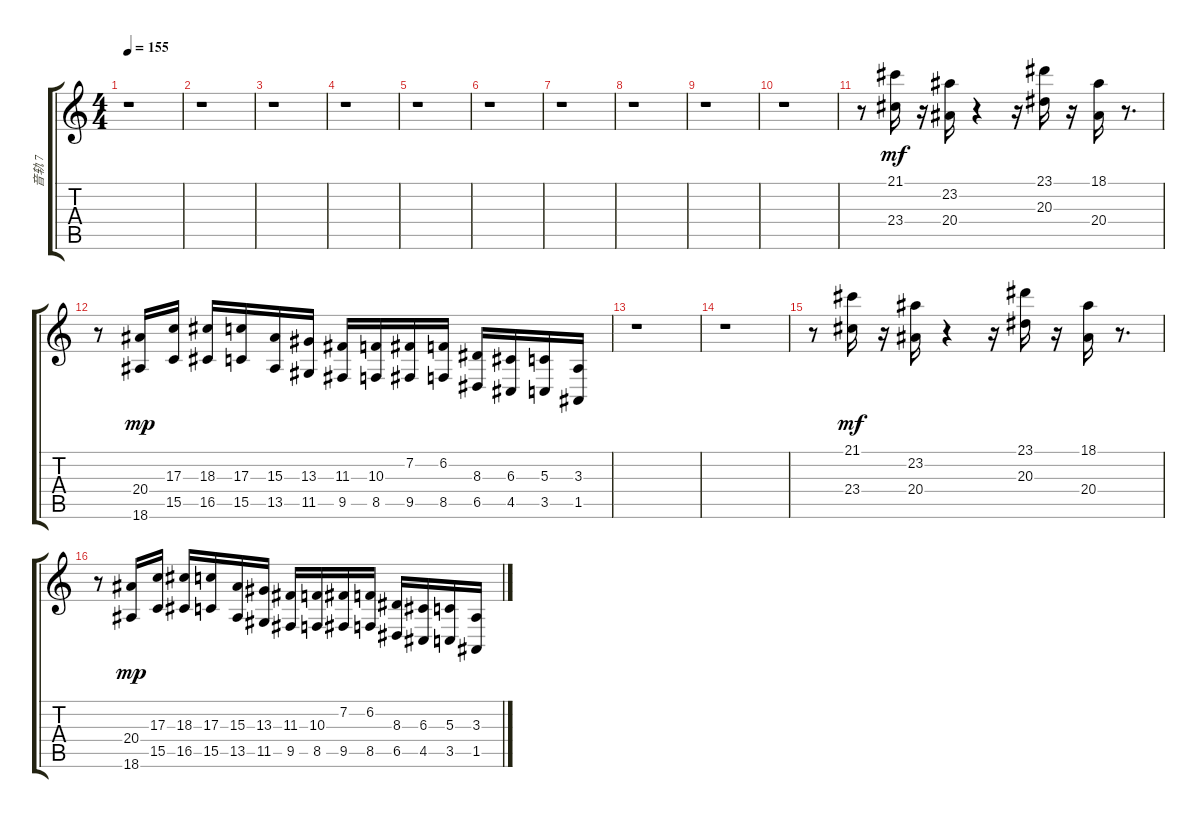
\track ("音轨 7" "音轨 7") {instrument synthbrass1}
\staff {score tabs}
\tuning (E4 B3 G3 D3 A2 E2) {hide}
\ts (4 4)
\tempo 155
\clef g2
\ks c
r.1{dy mf} |
r.1 |
r.1 |
r.1 |
r.1 |
r.1 |
r.1 |
r.1 |
r.1 |
r.1 |
r.8 (21.1 23.4).16 r.16 (23.2 20.4).16 r.4 r.16 (23.1 20.3).16 r.16 (18.1 20.4).16 r.8{d} |
r.8 (20.4 18.6).16{dy mp} (17.3 15.5).16 (18.3 16.5).16 (17.3 15.5).16 (15.3 13.5).16 (13.3 11.5).16 (11.3 9.5).16 (10.3 8.5).16 (7.2 9.5).16 (6.2 8.5).16 (8.3 6.5).16 (6.3 4.5).16 (5.3 3.5).16 (3.3 1.5).16 |
r.1 |
r.1 |
r.8 (21.1 23.4).16{dy mf} r.16 (23.2 20.4).16 r.4 r.16 (23.1 20.3).16 r.16 (18.1 20.4).16 r.8{d} |
r.8 (20.4 18.6).16{dy mp} (17.3 15.5).16 (18.3 16.5).16 (17.3 15.5).16 (15.3 13.5).16 (13.3 11.5).16 (11.3 9.5).16 (10.3 8.5).16 (7.2 9.5).16 (6.2 8.5).16 (8.3 6.5).16 (6.3 4.5).16 (5.3 3.5).16 (3.3 1.5).16
